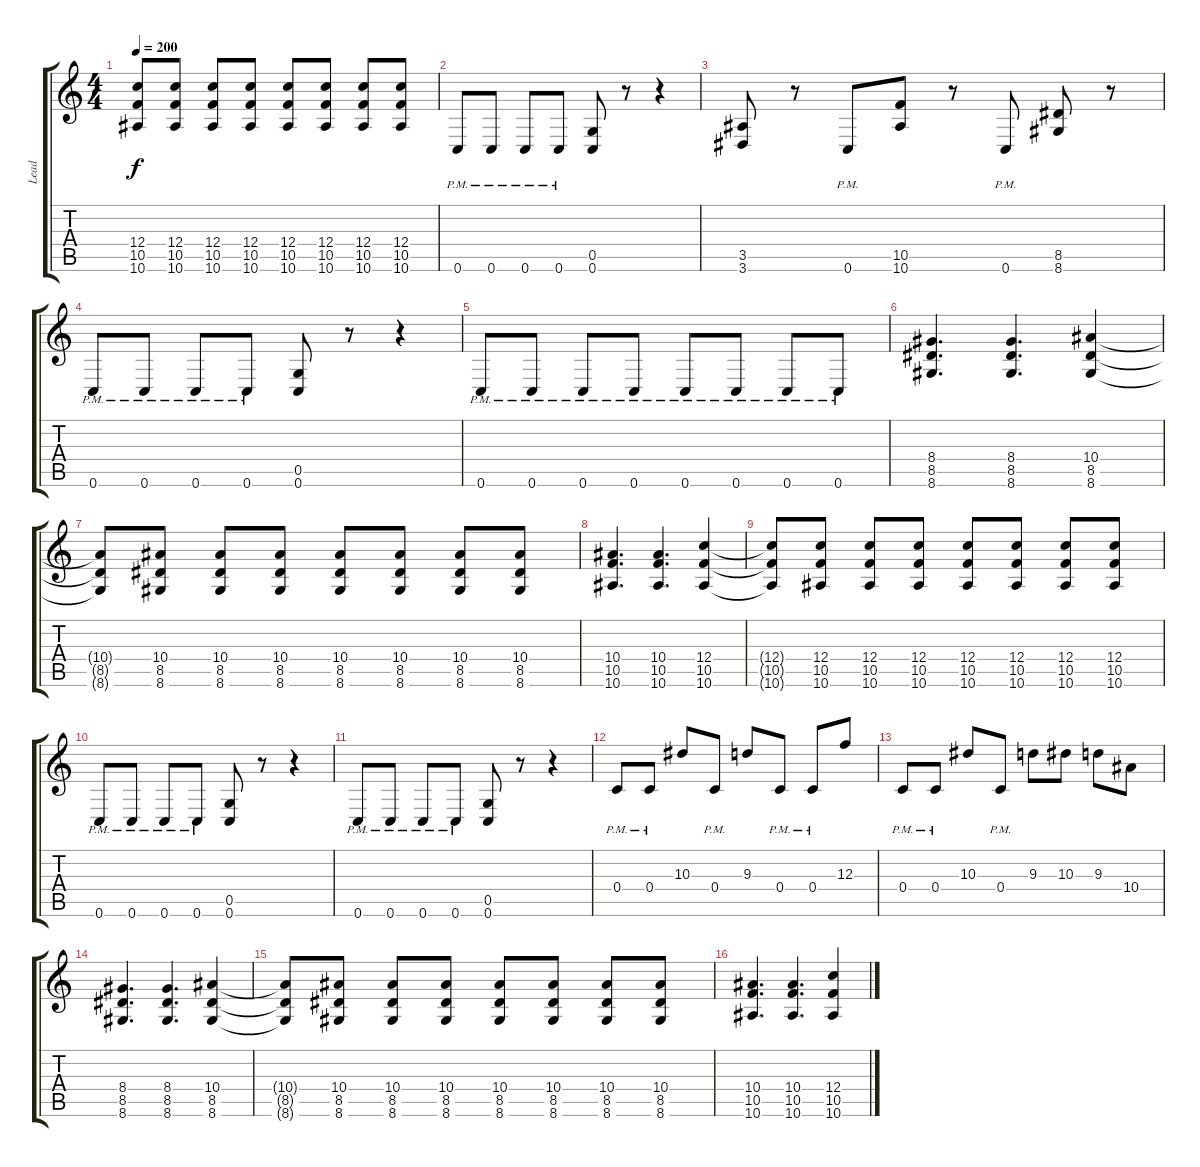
\track ("Lead" "Lead") {instrument distortionguitar}
\staff {score tabs}
\tuning (D4 A3 F3 C3 G2 C2) {hide}
\ts (4 4)
\tempo 200
\clef g2
\ks c
(12.4{t} 10.5{t} 10.6{t}).8{dy f} (12.4 10.5 10.6).8 (12.4 10.5 10.6).8 (12.4 10.5 10.6).8 (12.4 10.5 10.6).8 (12.4 10.5 10.6).8 (12.4 10.5 10.6).8 (12.4 10.5 10.6).8 |
0.6{pm}.8 0.6{pm}.8 0.6{pm}.8 0.6{pm}.8 (0.5 0.6).8 r.8 r.4 |
(3.5 3.6).8 r.8 0.6{pm}.8 (10.5 10.6).8 r.8 0.6{pm}.8 (8.5 8.6).8 r.8 |
0.6{pm}.8 0.6{pm}.8 0.6{pm}.8 0.6{pm}.8 (0.5 0.6).8 r.8 r.4 |
0.6{pm}.8 0.6{pm}.8 0.6{pm}.8 0.6{pm}.8 0.6{pm}.8 0.6{pm}.8 0.6{pm}.8 0.6{pm}.8 |
(8.4 8.5 8.6).4{d} (8.4 8.5 8.6).4{d} (10.4 8.5 8.6).4 |
(10.4{t} 8.5{t} 8.6{t}).8 (10.4 8.5 8.6).8 (10.4 8.5 8.6).8 (10.4 8.5 8.6).8 (10.4 8.5 8.6).8 (10.4 8.5 8.6).8 (10.4 8.5 8.6).8 (10.4 8.5 8.6).8 |
(10.4 10.5 10.6).4{d} (10.4 10.5 10.6).4{d} (12.4 10.5 10.6).4 |
(12.4{t} 10.5{t} 10.6{t}).8 (12.4 10.5 10.6).8 (12.4 10.5 10.6).8 (12.4 10.5 10.6).8 (12.4 10.5 10.6).8 (12.4 10.5 10.6).8 (12.4 10.5 10.6).8 (12.4 10.5 10.6).8 |
0.6{pm}.8 0.6{pm}.8 0.6{pm}.8 0.6{pm}.8 (0.5 0.6).8 r.8 r.4 |
0.6{pm}.8 0.6{pm}.8 0.6{pm}.8 0.6{pm}.8 (0.5 0.6).8 r.8 r.4 |
0.4{pm}.8 0.4{pm}.8 10.3.8 0.4{pm}.8 9.3.8 0.4{pm}.8 0.4{pm}.8 12.3.8 |
0.4{pm}.8 0.4{pm}.8 10.3.8 0.4{pm}.8 9.3.8 10.3.8 9.3.8 10.4.8 |
(8.4 8.5 8.6).4{d} (8.4 8.5 8.6).4{d} (10.4 8.5 8.6).4 |
(10.4{t} 8.5{t} 8.6{t}).8 (10.4 8.5 8.6).8 (10.4 8.5 8.6).8 (10.4 8.5 8.6).8 (10.4 8.5 8.6).8 (10.4 8.5 8.6).8 (10.4 8.5 8.6).8 (10.4 8.5 8.6).8 |
(10.4 10.5 10.6).4{d} (10.4 10.5 10.6).4{d} (12.4 10.5 10.6).4
